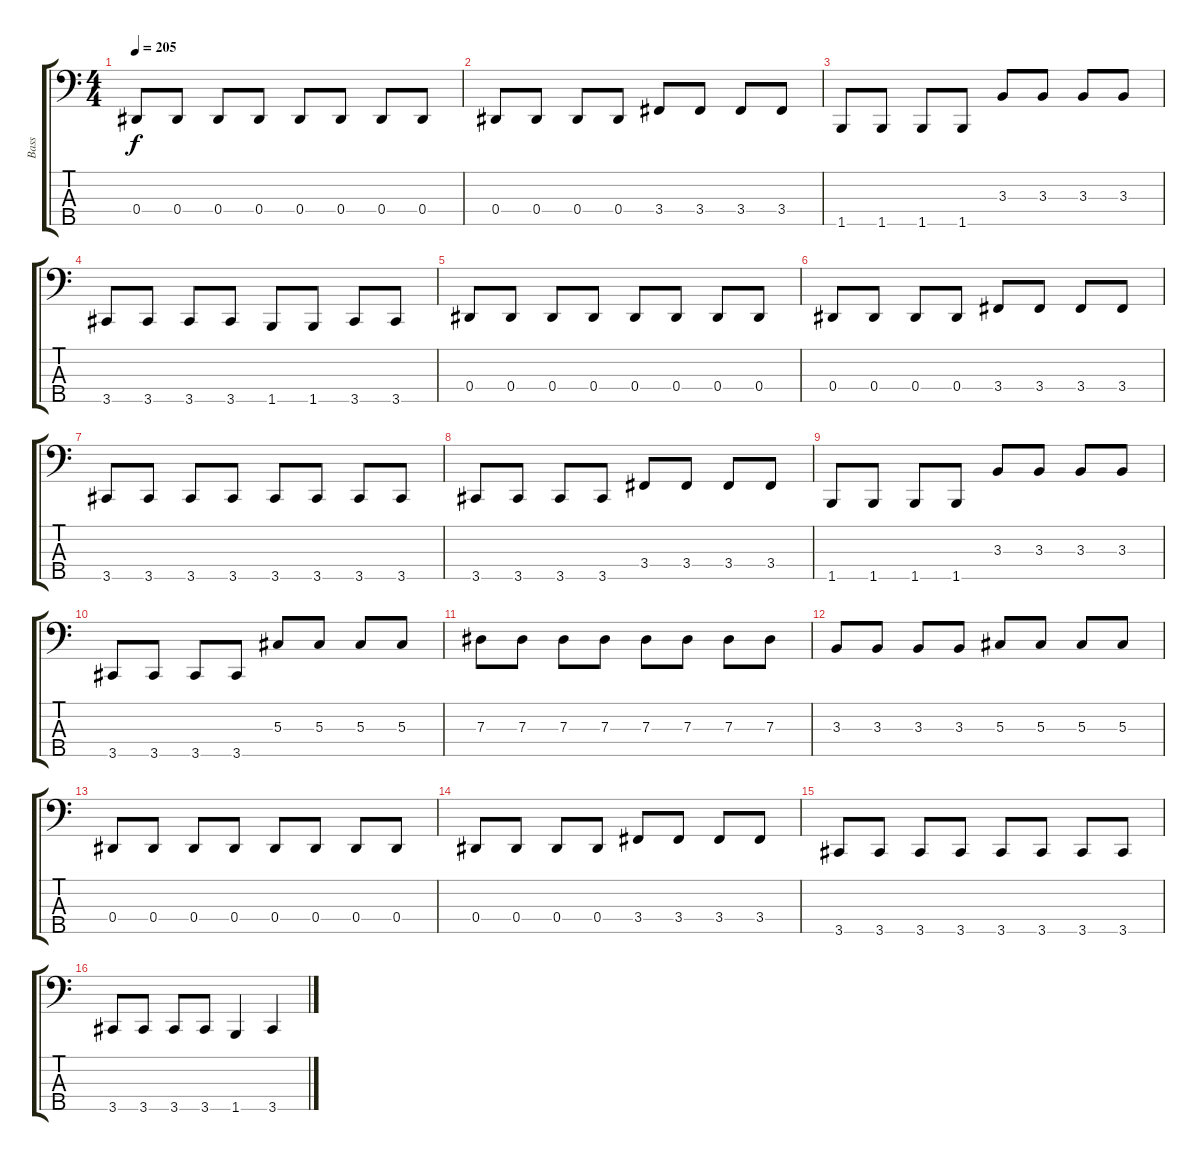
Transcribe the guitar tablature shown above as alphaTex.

\track ("Bass" "Bass") {instrument electricbasspick}
\staff {score tabs}
\tuning (Gb2 Db2 Ab1 Eb1 Bb0) {hide}
\ts (4 4)
\tempo 205
\clef f4
\ks c
0.4.8{dy f} 0.4.8 0.4.8 0.4.8 0.4.8 0.4.8 0.4.8 0.4.8 |
0.4.8 0.4.8 0.4.8 0.4.8 3.4.8 3.4.8 3.4.8 3.4.8 |
1.5.8 1.5.8 1.5.8 1.5.8 3.3.8 3.3.8 3.3.8 3.3.8 |
3.5.8 3.5.8 3.5.8 3.5.8 1.5.8 1.5.8 3.5.8 3.5.8 |
0.4.8 0.4.8 0.4.8 0.4.8 0.4.8 0.4.8 0.4.8 0.4.8 |
0.4.8 0.4.8 0.4.8 0.4.8 3.4.8 3.4.8 3.4.8 3.4.8 |
3.5.8 3.5.8 3.5.8 3.5.8 3.5.8 3.5.8 3.5.8 3.5.8 |
3.5.8 3.5.8 3.5.8 3.5.8 3.4.8 3.4.8 3.4.8 3.4.8 |
1.5.8 1.5.8 1.5.8 1.5.8 3.3.8 3.3.8 3.3.8 3.3.8 |
3.5.8 3.5.8 3.5.8 3.5.8 5.3.8 5.3.8 5.3.8 5.3.8 |
7.3.8 7.3.8 7.3.8 7.3.8 7.3.8 7.3.8 7.3.8 7.3.8 |
3.3.8 3.3.8 3.3.8 3.3.8 5.3.8 5.3.8 5.3.8 5.3.8 |
0.4.8 0.4.8 0.4.8 0.4.8 0.4.8 0.4.8 0.4.8 0.4.8 |
0.4.8 0.4.8 0.4.8 0.4.8 3.4.8 3.4.8 3.4.8 3.4.8 |
3.5.8 3.5.8 3.5.8 3.5.8 3.5.8 3.5.8 3.5.8 3.5.8 |
3.5.8 3.5.8 3.5.8 3.5.8 1.5.4 3.5.4
